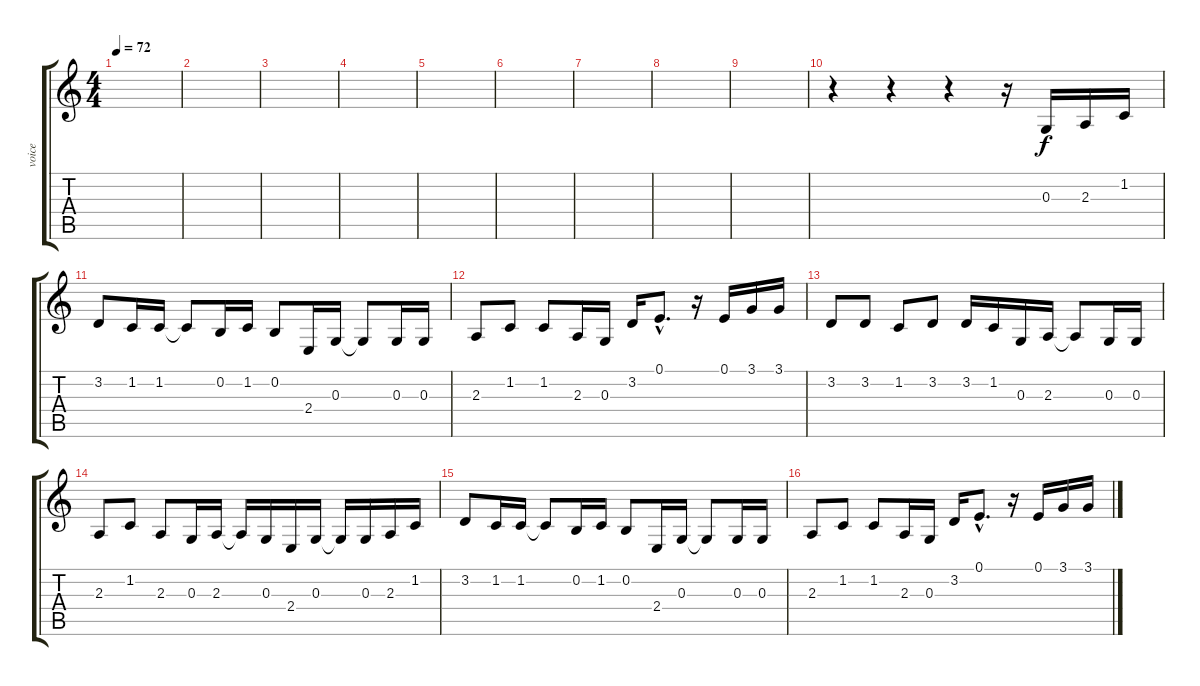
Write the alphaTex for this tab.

\track ("voice" "voice") {instrument fx8scifi}
\staff {score tabs}
\tuning (E4 B3 G3 D3 A2 E2) {hide}
\ts (4 4)
\tempo 72
\clef g2
\ks c
|
|
|
|
|
|
|
|
|
r.4 r.4 r.4 r.16 0.3.16 2.3.16 1.2.16 |
3.2.8 1.2.16 1.2.16 1.2{t}.8 0.2.16 1.2.16 0.2.8 2.4.16 0.3.16 0.3{t}.8 0.3.16 0.3.16 |
2.3.8 1.2.8 1.2.8 2.3.16 0.3.16 3.2.16 0.1{hac}.8{d} r.16 0.1.16 3.1.16 3.1.16 |
3.2.8 3.2.8 1.2.8 3.2.8 3.2.16 1.2.16 0.3.16 2.3.16 2.3{t}.8 0.3.16 0.3.16 |
2.3.8 1.2.8 2.3.8 0.3.16 2.3.16 2.3{t}.16 0.3.16 2.4.16 0.3.16 0.3{t}.16 0.3.16 2.3.16 1.2.16 |
3.2.8 1.2.16 1.2.16 1.2{t}.8 0.2.16 1.2.16 0.2.8 2.4.16 0.3.16 0.3{t}.8 0.3.16 0.3.16 |
2.3.8 1.2.8 1.2.8 2.3.16 0.3.16 3.2.16 0.1{hac}.8{d} r.16 0.1.16 3.1.16 3.1.16
